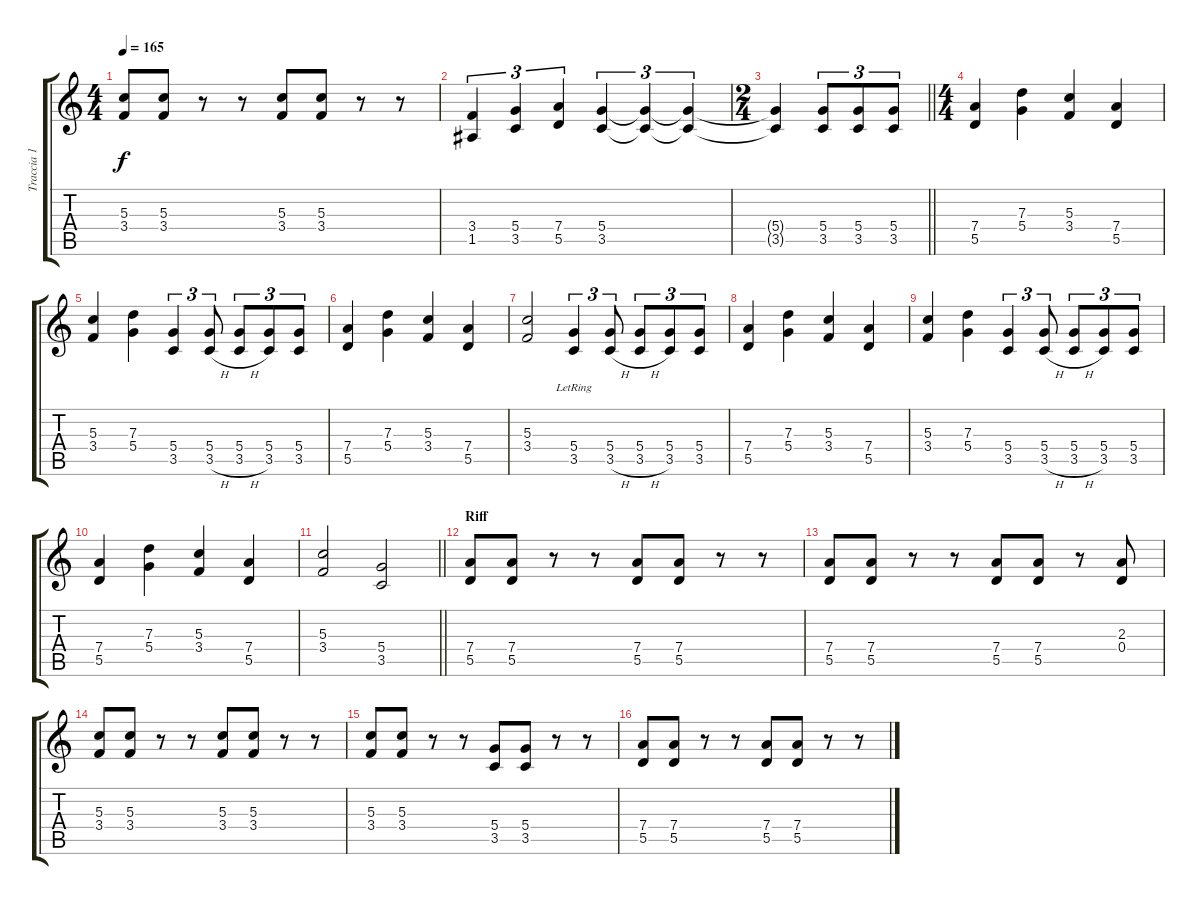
\track ("Traccia 1" "Traccia 1") {instrument distortionguitar}
\staff {score tabs}
\tuning (E4 B3 G3 D3 A2 E2) {hide}
\ts (4 4)
\tempo 165
\clef g2
\ks c
(5.3 3.4).8{dy f} (5.3 3.4).8 r.8 r.8 (5.3 3.4).8 (5.3 3.4).8 r.8 r.8 |
(3.4 1.5).4{tu (3 2)} (5.4 3.5).4{tu (3 2)} (7.4 5.5).4{tu (3 2)} (5.4 3.5).4{tu (3 2)} (5.4{t} 3.5{t}).4{tu (3 2)} (5.4{t} 3.5{t}).4{tu (3 2)} |
\ts (2 4)
\barLineRight lightlight
(5.4{t} 3.5{t}).4 (5.4 3.5).8{tu (3 2)} (5.4 3.5).8{tu (3 2)} (5.4 3.5).8{tu (3 2)} |
\ts (4 4)
\section ("" "")
(7.4 5.5).4 (7.3 5.4).4 (5.3 3.4).4 (7.4 5.5).4 |
(5.3 3.4).4 (7.3 5.4).4 (5.4 3.5).4{tu (3 2)} (5.4 3.5{h}).8{tu (3 2)} (5.4 3.5{h}).8{tu (3 2)} (5.4 3.5).8{tu (3 2)} (5.4 3.5).8{tu (3 2)} |
(7.4 5.5).4 (7.3 5.4).4 (5.3 3.4).4 (7.4 5.5).4 |
(5.3 3.4).2 (5.4{lr} 3.5).4{tu (3 2)} (5.4 3.5{h}).8{tu (3 2)} (5.4 3.5{h}).8{tu (3 2)} (5.4 3.5).8{tu (3 2)} (5.4 3.5).8{tu (3 2)} |
(7.4 5.5).4 (7.3 5.4).4 (5.3 3.4).4 (7.4 5.5).4 |
(5.3 3.4).4 (7.3 5.4).4 (5.4 3.5).4{tu (3 2)} (5.4 3.5{h}).8{tu (3 2)} (5.4 3.5{h}).8{tu (3 2)} (5.4 3.5).8{tu (3 2)} (5.4 3.5).8{tu (3 2)} |
(7.4 5.5).4 (7.3 5.4).4 (5.3 3.4).4 (7.4 5.5).4 |
\barLineRight lightlight
(5.3 3.4).2 (5.4 3.5).2 |
\section ("" "Riff")
(7.4 5.5).8 (7.4 5.5).8 r.8 r.8 (7.4 5.5).8 (7.4 5.5).8 r.8 r.8 |
(7.4 5.5).8 (7.4 5.5).8 r.8 r.8 (7.4 5.5).8 (7.4 5.5).8 r.8 (2.3 0.4).8 |
(5.3 3.4).8 (5.3 3.4).8 r.8 r.8 (5.3 3.4).8 (5.3 3.4).8 r.8 r.8 |
(5.3 3.4).8 (5.3 3.4).8 r.8 r.8 (5.4 3.5).8 (5.4 3.5).8 r.8 r.8 |
(7.4 5.5).8 (7.4 5.5).8 r.8 r.8 (7.4 5.5).8 (7.4 5.5).8 r.8 r.8
